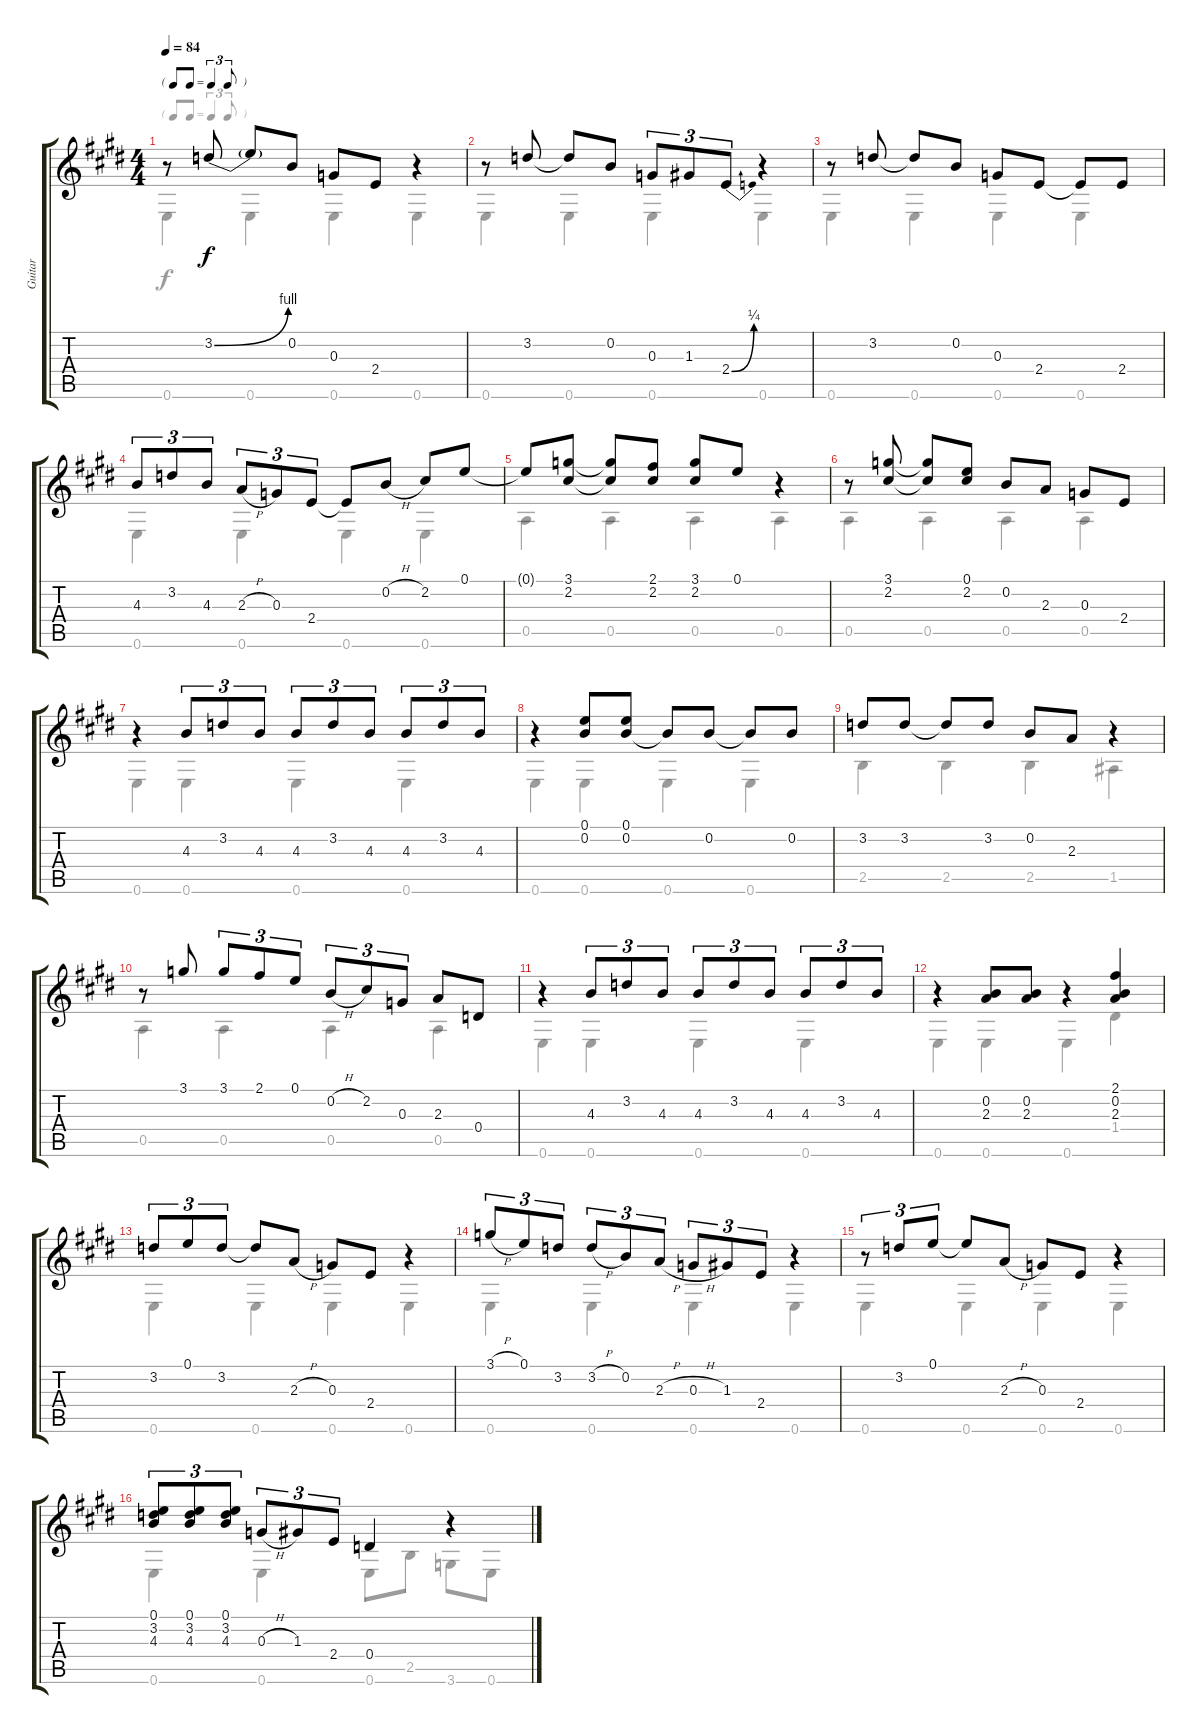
\track ("Guitar" "Guitar") {instrument acousticguitarsteel}
\staff {score tabs}
\tuning (E4 B3 G3 D3 A2 E2) {hide}
\voice
\ts (4 4)
\tf triplet8th
\tempo 84
\clef g2
\ks e
r.8{dy f instrument acousticguitarsteel} 3.2{be (bend 0 0 60 4)}.8 3.2{t}.8 0.2.8 0.3.8 2.4.8 r.4 |
r.8 3.2.8 3.2{t}.8 0.2.8 0.3.8{tu (3 2)} 1.3.8{tu (3 2)} 2.4{be (bend 0 0 60 1)}.8{tu (3 2)} r.4 |
r.8 3.2.8 3.2{t}.8 0.2.8 0.3.8 2.4.8 2.4{t}.8 2.4.8 |
4.3.8{tu (3 2)} 3.2.8{tu (3 2)} 4.3.8{tu (3 2)} 2.3{h}.8{tu (3 2)} 0.3.8{tu (3 2)} 2.4.8{tu (3 2)} 2.4{t}.8 0.2{h}.8 2.2.8 0.1.8 |
0.1{t}.8 (3.1 2.2).8 (3.1{t} 2.2{t}).8 (2.1 2.2).8 (3.1 2.2).8 0.1.8 r.4 |
r.8 (3.1 2.2).8 (3.1{t} 2.2{t}).8 (0.1 2.2).8 0.2.8 2.3.8 0.3.8 2.4.8 |
r.4 4.3.8{tu (3 2)} 3.2.8{tu (3 2)} 4.3.8{tu (3 2)} 4.3.8{tu (3 2)} 3.2.8{tu (3 2)} 4.3.8{tu (3 2)} 4.3.8{tu (3 2)} 3.2.8{tu (3 2)} 4.3.8{tu (3 2)} |
r.4 (0.1 0.2).8 (0.1 0.2).8 0.2{t}.8 0.2.8 0.2{t}.8 0.2.8 |
3.2.8 3.2.8 3.2{t}.8 3.2.8 0.2.8 2.3.8 r.4 |
r.8 3.1.8 3.1.8{tu (3 2)} 2.1.8{tu (3 2)} 0.1.8{tu (3 2)} 0.2{h}.8{tu (3 2)} 2.2.8{tu (3 2)} 0.3.8{tu (3 2)} 2.3.8 0.4.8 |
r.4 4.3.8{tu (3 2)} 3.2.8{tu (3 2)} 4.3.8{tu (3 2)} 4.3.8{tu (3 2)} 3.2.8{tu (3 2)} 4.3.8{tu (3 2)} 4.3.8{tu (3 2)} 3.2.8{tu (3 2)} 4.3.8{tu (3 2)} |
r.4 (0.2 2.3).8 (0.2 2.3).8 r.4 (2.1 0.2 2.3).4 |
3.2.8{tu (3 2)} 0.1.8{tu (3 2)} 3.2.8{tu (3 2)} 3.2{t}.8 2.3{h}.8 0.3.8 2.4.8 r.4 |
3.1{h}.8{tu (3 2)} 0.1.8{tu (3 2)} 3.2.8{tu (3 2)} 3.2{h}.8{tu (3 2)} 0.2.8{tu (3 2)} 2.3{h}.8{tu (3 2)} 0.3{h}.8{tu (3 2)} 1.3.8{tu (3 2)} 2.4.8{tu (3 2)} r.4 |
r.8{tu (3 2)} 3.2.8{tu (3 2)} 0.1.8{tu (3 2)} 0.1{t}.8 2.3{h}.8 0.3.8 2.4.8 r.4 |
(0.1 3.2 4.3).8{tu (3 2)} (0.1 3.2 4.3).8{tu (3 2)} (0.1 3.2 4.3).8{tu (3 2)} 0.3{h}.8{tu (3 2)} 1.3.8{tu (3 2)} 2.4.8{tu (3 2)} 0.4.4 r.4
\voice
\clef g2
\ottava regular
\simile none
\ks e
0.6.4{dy f} 0.6.4 0.6.4 0.6.4 |
0.6.4 0.6.4 0.6.4 0.6.4 |
0.6.4 0.6.4 0.6.4 0.6.4 |
0.6.4 0.6.4 0.6.4 0.6.4 |
0.5.4 0.5.4 0.5.4 0.5.4 |
0.5.4 0.5.4 0.5.4 0.5.4 |
0.6.4 0.6.4 0.6.4 0.6.4 |
0.6.4 0.6.4 0.6.4 0.6.4 |
2.5.4 2.5.4 2.5.4 1.5.4 |
0.5.4 0.5.4 0.5.4 0.5.4 |
0.6.4 0.6.4 0.6.4 0.6.4 |
0.6.4 0.6.4 0.6.4 1.4.4 |
0.6.4 0.6.4 0.6.4 0.6.4 |
0.6.4 0.6.4 0.6.4 0.6.4 |
0.6.4 0.6.4 0.6.4 0.6.4 |
0.6.4 0.6.4 0.6.8 2.5.8 3.6.8 0.6.8
